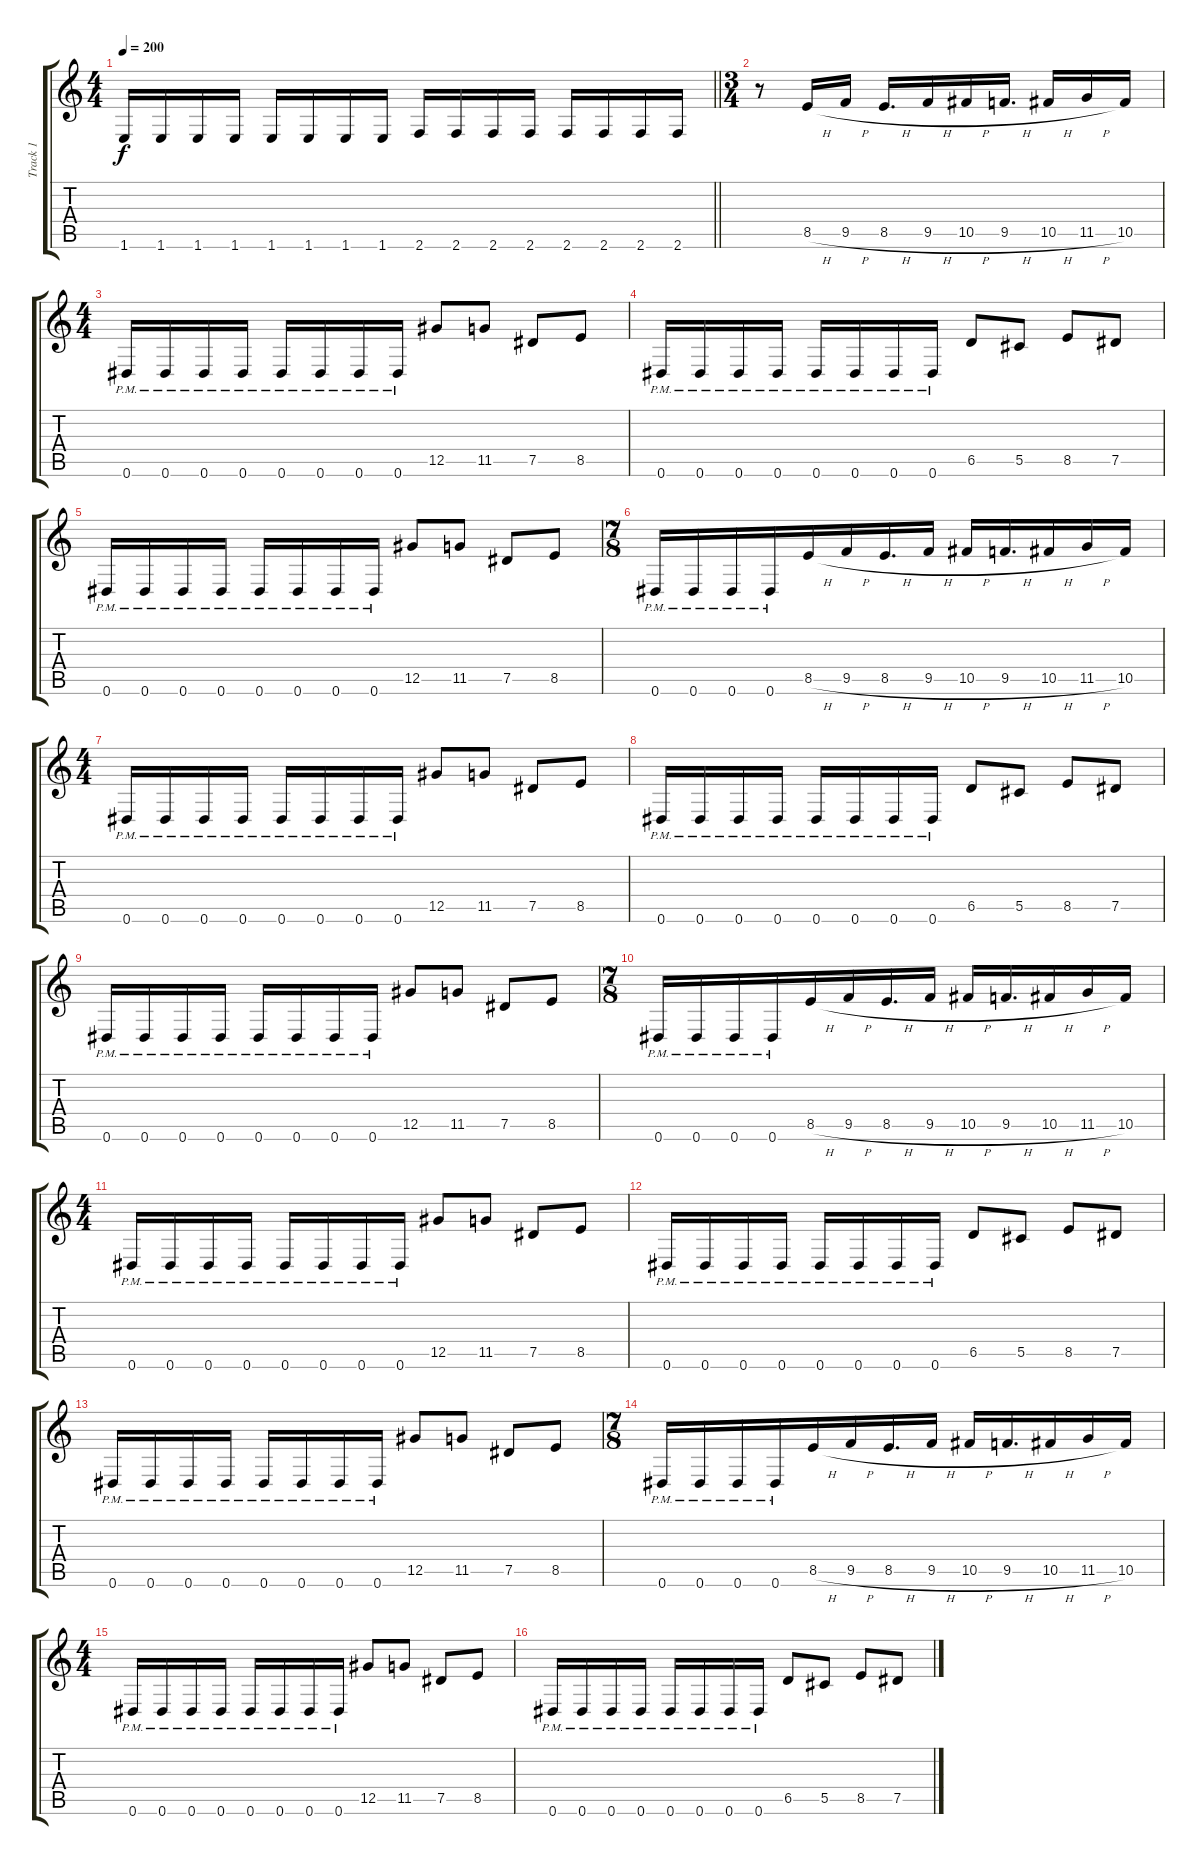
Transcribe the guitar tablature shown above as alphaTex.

\track ("Track 1" "Track 1") {instrument distortionguitar}
\staff {score tabs}
\tuning (Eb4 Bb3 Gb3 Db3 Ab2 Eb2) {hide}
\ts (4 4)
\tempo 200
\clef g2
\barLineRight lightlight
\ks c
1.6.16{dy f} 1.6.16 1.6.16 1.6.16 1.6.16 1.6.16 1.6.16 1.6.16 2.6.16 2.6.16 2.6.16 2.6.16 2.6.16 2.6.16 2.6.16 2.6.16 |
\ts (3 4)
r.8 8.5{h}.16 9.5{h}.16 8.5{h}.16{d} 9.5{h}.16 10.5{h}.16 9.5{h}.16{d} 10.5{h}.16 11.5{h}.16 10.5.16 |
\ts (4 4)
0.6{pm}.16 0.6{pm}.16 0.6{pm}.16 0.6{pm}.16 0.6{pm}.16 0.6{pm}.16 0.6{pm}.16 0.6{pm}.16 12.5.8 11.5.8 7.5.8 8.5.8 |
0.6{pm}.16 0.6{pm}.16 0.6{pm}.16 0.6{pm}.16 0.6{pm}.16 0.6{pm}.16 0.6{pm}.16 0.6{pm}.16 6.5.8 5.5.8 8.5.8 7.5.8 |
0.6{pm}.16 0.6{pm}.16 0.6{pm}.16 0.6{pm}.16 0.6{pm}.16 0.6{pm}.16 0.6{pm}.16 0.6{pm}.16 12.5.8 11.5.8 7.5.8 8.5.8 |
\ts (7 8)
0.6{pm}.16 0.6{pm}.16 0.6{pm}.16 0.6{pm}.16 8.5{h}.16 9.5{h}.16 8.5{h}.16{d} 9.5{h}.16 10.5{h}.16 9.5{h}.16{d} 10.5{h}.16 11.5{h}.16 10.5.16 |
\ts (4 4)
0.6{pm}.16 0.6{pm}.16 0.6{pm}.16 0.6{pm}.16 0.6{pm}.16 0.6{pm}.16 0.6{pm}.16 0.6{pm}.16 12.5.8 11.5.8 7.5.8 8.5.8 |
0.6{pm}.16 0.6{pm}.16 0.6{pm}.16 0.6{pm}.16 0.6{pm}.16 0.6{pm}.16 0.6{pm}.16 0.6{pm}.16 6.5.8 5.5.8 8.5.8 7.5.8 |
0.6{pm}.16 0.6{pm}.16 0.6{pm}.16 0.6{pm}.16 0.6{pm}.16 0.6{pm}.16 0.6{pm}.16 0.6{pm}.16 12.5.8 11.5.8 7.5.8 8.5.8 |
\ts (7 8)
0.6{pm}.16 0.6{pm}.16 0.6{pm}.16 0.6{pm}.16 8.5{h}.16 9.5{h}.16 8.5{h}.16{d} 9.5{h}.16 10.5{h}.16 9.5{h}.16{d} 10.5{h}.16 11.5{h}.16 10.5.16 |
\ts (4 4)
0.6{pm}.16 0.6{pm}.16 0.6{pm}.16 0.6{pm}.16 0.6{pm}.16 0.6{pm}.16 0.6{pm}.16 0.6{pm}.16 12.5.8 11.5.8 7.5.8 8.5.8 |
0.6{pm}.16 0.6{pm}.16 0.6{pm}.16 0.6{pm}.16 0.6{pm}.16 0.6{pm}.16 0.6{pm}.16 0.6{pm}.16 6.5.8 5.5.8 8.5.8 7.5.8 |
0.6{pm}.16 0.6{pm}.16 0.6{pm}.16 0.6{pm}.16 0.6{pm}.16 0.6{pm}.16 0.6{pm}.16 0.6{pm}.16 12.5.8 11.5.8 7.5.8 8.5.8 |
\ts (7 8)
0.6{pm}.16 0.6{pm}.16 0.6{pm}.16 0.6{pm}.16 8.5{h}.16 9.5{h}.16 8.5{h}.16{d} 9.5{h}.16 10.5{h}.16 9.5{h}.16{d} 10.5{h}.16 11.5{h}.16 10.5.16 |
\ts (4 4)
0.6{pm}.16 0.6{pm}.16 0.6{pm}.16 0.6{pm}.16 0.6{pm}.16 0.6{pm}.16 0.6{pm}.16 0.6{pm}.16 12.5.8 11.5.8 7.5.8 8.5.8 |
0.6{pm}.16 0.6{pm}.16 0.6{pm}.16 0.6{pm}.16 0.6{pm}.16 0.6{pm}.16 0.6{pm}.16 0.6{pm}.16 6.5.8 5.5.8 8.5.8 7.5.8
